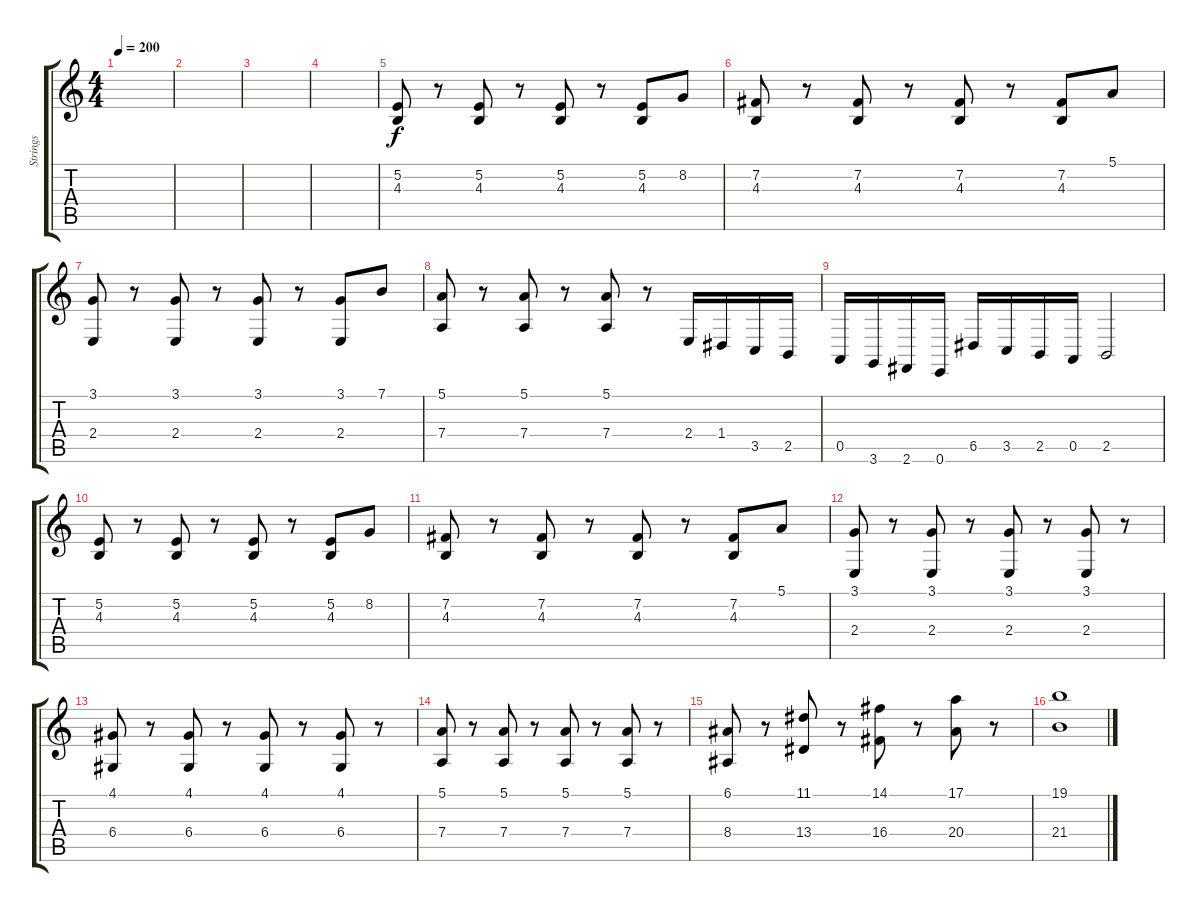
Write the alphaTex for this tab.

\track ("Strings" "Strings") {instrument pizzicatostrings}
\staff {score tabs}
\tuning (E4 B3 G3 D3 A2 E2) {hide}
\ts (4 4)
\tempo 200
\clef g2
\ks c
|
|
|
|
(5.2 4.3).8 r.8 (5.2 4.3).8 r.8 (5.2 4.3).8 r.8 (5.2 4.3).8 8.2.8 |
(7.2 4.3).8 r.8 (7.2 4.3).8 r.8 (7.2 4.3).8 r.8 (7.2 4.3).8 5.1.8 |
(3.1 2.4).8 r.8 (3.1 2.4).8 r.8 (3.1 2.4).8 r.8 (3.1 2.4).8 7.1.8 |
(5.1 7.4).8 r.8 (5.1 7.4).8 r.8 (5.1 7.4).8 r.8 2.4.16 1.4.16 3.5.16 2.5.16 |
0.5.16 3.6.16 2.6.16 0.6.16 6.5.16 3.5.16 2.5.16 0.5.16 2.5.2 |
(5.2 4.3).8 r.8 (5.2 4.3).8 r.8 (5.2 4.3).8 r.8 (5.2 4.3).8 8.2.8 |
(7.2 4.3).8 r.8 (7.2 4.3).8 r.8 (7.2 4.3).8 r.8 (7.2 4.3).8 5.1.8 |
(3.1 2.4).8 r.8 (3.1 2.4).8 r.8 (3.1 2.4).8 r.8 (3.1 2.4).8 r.8 |
(4.1 6.4).8 r.8 (4.1 6.4).8 r.8 (4.1 6.4).8 r.8 (4.1 6.4).8 r.8 |
(5.1 7.4).8 r.8 (5.1 7.4).8 r.8 (5.1 7.4).8 r.8 (5.1 7.4).8 r.8 |
(6.1 8.4).8 r.8 (11.1 13.4).8 r.8 (14.1 16.4).8 r.8 (17.1 20.4).8 r.8 |
(19.1 21.4).1
